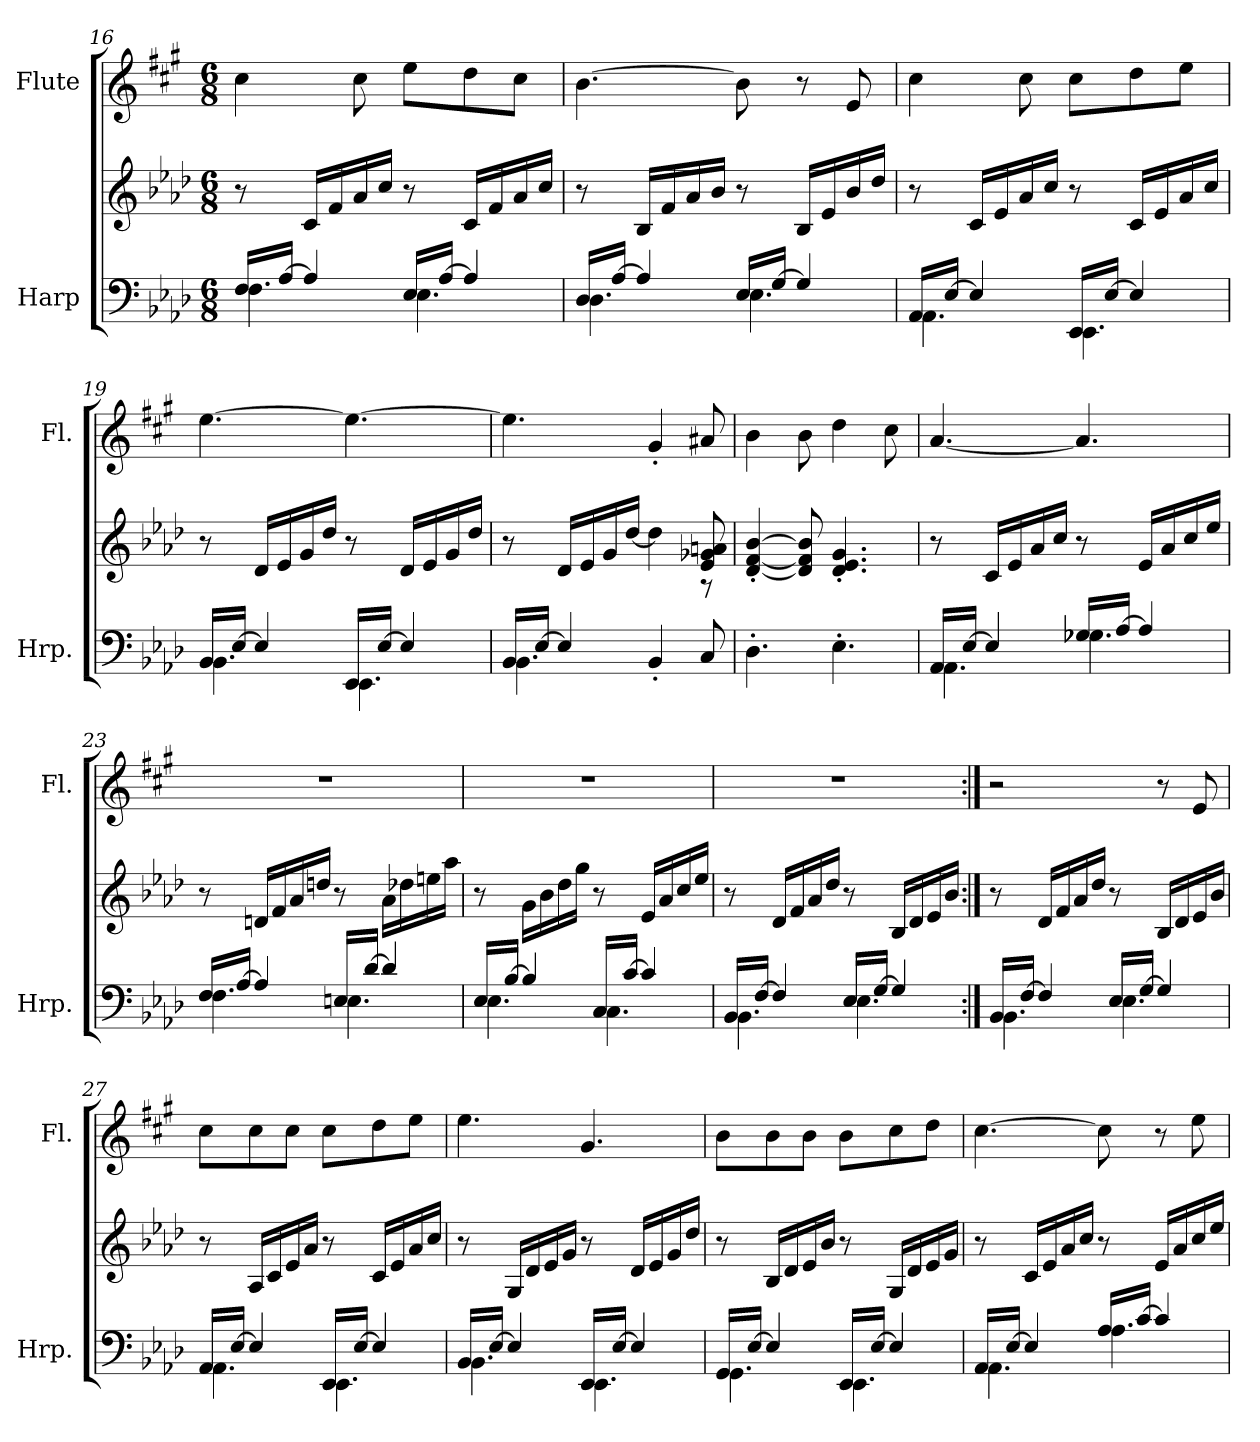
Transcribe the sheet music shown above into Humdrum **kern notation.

**kern	**kern	**kern
*part2	*part2	*part1
*staff3	*staff2	*staff1
*I"Harp	*	*I"Flute
*I'Hrp.	*	*I'Fl.
*clefF4	*clefG2	*clefG2
*	*	*ITrd0c1
*k[b-e-a-d-]	*k[b-e-a-d-]	*k[b-e-a-d-]
*M6/8	*M6/8	*M6/8
=16	=16	=16
*^	*	*
16F/LL	4.F\	8r	4cc\
[16A-/JJ	.	.	.
4A-/]	.	16c/LL	.
.	.	16f/	.
.	.	16a-/	8cc\
.	.	16cc/JJ	.
16E-/LL	4.E-\	8r	8ee-\L
[16A-/JJ	.	.	.
4A-/]	.	16c/LL	8dd-\
.	.	16f/	.
.	.	16a-/	8cc\J
.	.	16cc/JJ	.
!!LO:LB:g=z
=17	=17	=17	=17
16D-/LL	4.D-\	8r	[4.b-\
[16A-/JJ	.	.	.
4A-/]	.	16B-/LL	.
.	.	16f/	.
.	.	16a-/	.
.	.	16b-/JJ	.
16E-/LL	4.E-\	8r	8b-\]
[16G/JJ	.	.	.
4G/]	.	16B-/LL	8r
.	.	16e-/	.
.	.	16b-/	8e-/
.	.	16dd-/JJ	.
=18	=18	=18	=18
16AA-/LL	4.AA-\	8r	4cc\
[16E-/JJ	.	.	.
4E-/]	.	16c/LL	.
.	.	16e-/	.
.	.	16a-/	8cc\
.	.	16cc/JJ	.
16EE-/LL	4.EE-\	8r	8cc\L
[16E-/JJ	.	.	.
4E-/]	.	16c/LL	8dd-\
.	.	16e-/	.
.	.	16a-/	8ee-\J
.	.	16cc/JJ	.
=19	=19	=19	=19
16BB-/LL	4.BB-\	8r	[4.ee-\
[16E-/JJ	.	.	.
4E-/]	.	16d-/LL	.
.	.	16e-/	.
.	.	16g/	.
.	.	16dd-/JJ	.
16EE-/LL	4.EE-\	8r	4.ee-\_
[16E-/JJ	.	.	.
4E-/]	.	16d-/LL	.
.	.	16e-/	.
.	.	16g/	.
.	.	16dd-/JJ	.
!!LO:LB:g=z
=20	=20	=20	=20
*	*	*^	*
16BB-/LL	4.BB-\	8r	8ryy	4.ee-\]
[16E-/JJ	.	.	.	.
*	*	*v	*v	*
4E-/]	.	16d-/LL	.
.	.	16e-/	.
.	.	16g/	.
.	.	[16dd-/JJ	.
4BB-'/	4.ryy	4dd-\]	4g'/
*	*	*^	*
8C/	.	8e-/ 8g-X/ 8an/	8r	8an/
*v	*v	*	*	*
*	*v	*v	*
=21	=21	=21
4.D-'\	[4d-/' [4f/' [4b-/'	4b-\
.	8d-/] 8f/] 8b-/]	8b-\
4.E-'\	4.d-/' 4.e-/' 4.g/'	4dd-\
.	.	8cc\
=22	=22	=22
*^	*	*
16AA-/LL	4.AA-\	8r	[4.a-/
[16E-/JJ	.	.	.
4E-/]	.	16c/LL	.
.	.	16e-/	.
.	.	16a-/	.
.	.	16cc/JJ	.
16G-X/LL	4.G-\	8r	4.a-/]
[16A-/JJ	.	.	.
4A-/]	.	16e-/LL	.
.	.	16a-/	.
.	.	16cc/	.
.	.	16ee-/JJ	.
!!LO:LB:g=z
=23	=23	=23	=23
16F/LL	4.F\	8r	2.r
[16A-/JJ	.	.	.
4A-/]	.	16dn/LL	.
.	.	16f/	.
.	.	16a-/	.
.	.	16ddn/JJ	.
16En/LL	4.E\	8r	.
[16d-/JJ	.	.	.
4d-/]	.	16a-\LL	.
.	.	16dd-X\	.
.	.	16een\	.
.	.	16aa-\JJ	.
=24	=24	=24	=24
16E-/LL	4.E-\	8r	2.r
[16B-/JJ	.	.	.
4B-/]	.	16g\LL	.
.	.	16b-\	.
.	.	16dd-\	.
.	.	16gg\JJ	.
16C/LL	4.C\	8r	.
[16c/JJ	.	.	.
4c/]	.	16e-/LL	.
.	.	16a-/	.
.	.	16cc/	.
.	.	16ee-/JJ	.
!!LO:PB:g=z
=25	=25	=25	=25
16BB-/LL	4.BB-\	8r	2.r
[16F/JJ	.	.	.
4F/]	.	16d-/LL	.
.	.	16f/	.
.	.	16a-/	.
.	.	16dd-/JJ	.
16E-/LL	4.E-\	8r	.
[16G/JJ	.	.	.
4G/]	.	16B-/LL	.
.	.	16d-/	.
.	.	16e-/	.
.	.	16b-/JJ	.
=26:|!	=26:|!	=26:|!	=26:|!
16BB-/LL	4.BB-\	8r	2r
[16F/JJ	.	.	.
4F/]	.	16d-/LL	.
.	.	16f/	.
.	.	16a-/	.
.	.	16dd-/JJ	.
16E-/LL	4.E-\	8r	.
[16G/JJ	.	.	.
4G/]	.	16B-/LL	8r
.	.	16d-/	.
.	.	16e-/	8e-/
.	.	16b-/JJ	.
=27	=27	=27	=27
16AA-/LL	4.AA-\	8r	8cc\L
[16E-/JJ	.	.	.
4E-/]	.	16A-/LL	8cc\
.	.	16c/	.
.	.	16e-/	8cc\J
.	.	16a-/JJ	.
16EE-/LL	4.EE-\	8r	8cc\L
[16E-/JJ	.	.	.
4E-/]	.	16c/LL	8dd-\
.	.	16e-/	.
.	.	16a-/	8ee-\J
.	.	16cc/JJ	.
!!LO:LB:g=z
=28	=28	=28	=28
16BB-/LL	4.BB-\	8r	4.ee-\
[16E-/JJ	.	.	.
4E-/]	.	16G/LL	.
.	.	16d-/	.
.	.	16e-/	.
.	.	16g/JJ	.
16EE-/LL	4.EE-\	8r	4.g/
[16E-/JJ	.	.	.
4E-/]	.	16d-/LL	.
.	.	16e-/	.
.	.	16g/	.
.	.	16dd-/JJ	.
=29	=29	=29	=29
16GG/LL	4.GG\	8r	8b-\L
[16E-/JJ	.	.	.
4E-/]	.	16B-/LL	8b-\
.	.	16d-/	.
.	.	16e-/	8b-\J
.	.	16b-/JJ	.
16EE-/LL	4.EE-\	8r	8b-\L
[16E-/JJ	.	.	.
4E-/]	.	16G/LL	8cc\
.	.	16d-/	.
.	.	16e-/	8dd-\J
.	.	16g/JJ	.
=30	=30	=30	=30
16AA-/LL	4.AA-\	8r	[4.cc\
[16E-/JJ	.	.	.
4E-/]	.	16c/LL	.
.	.	16e-/	.
.	.	16a-/	.
.	.	16cc/JJ	.
16A-/LL	4.A-\	8r	8cc\]
[16c/JJ	.	.	.
4c/]	.	16e-/LL	8r
.	.	16a-/	.
.	.	16cc/	8ee-\
.	.	16ee-/JJ	.
*v	*v	*	*
=	=	=
*-	*-	*-
